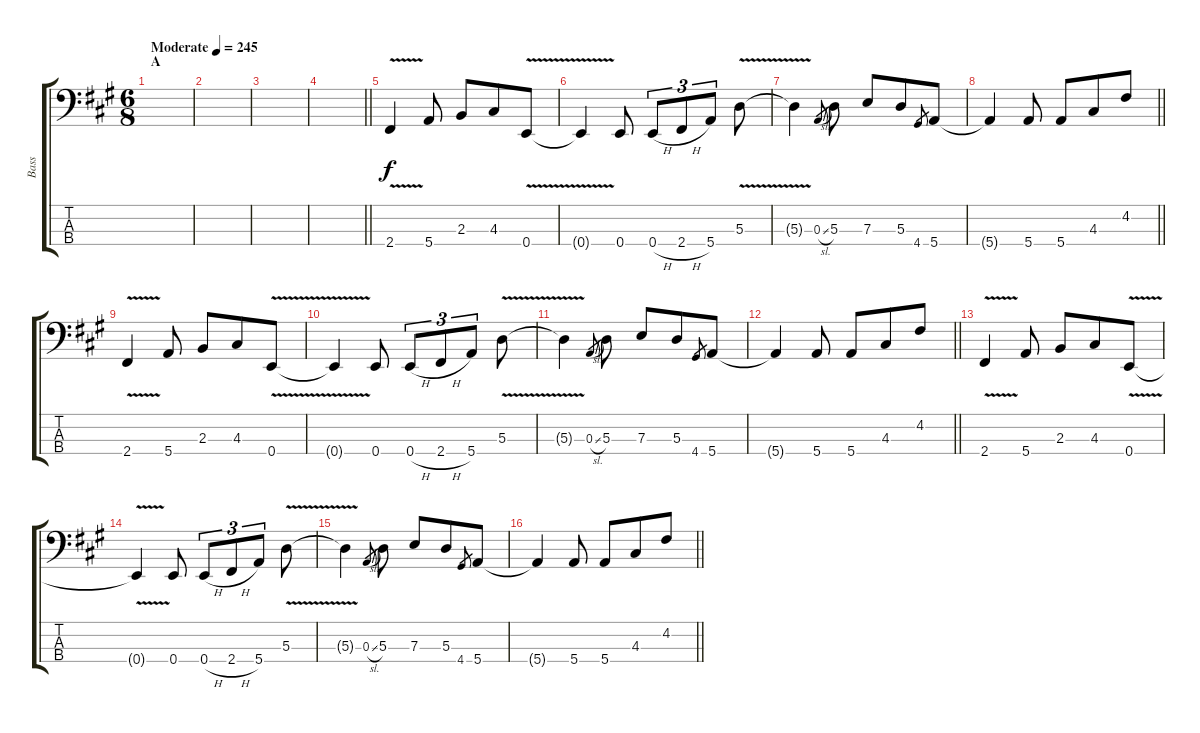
\track ("Bass" "Bass") {instrument synthbass1}
\staff {score tabs}
\tuning (G2 D2 A1 E1) {hide}
\ts (6 8)
\section ("" "A")
\tempo (245 "Moderate")
\clef f4
\ks a
|
|
|
\barLineRight lightlight
|
\section ("" "")
2.4{v}.4 5.4.8 2.3.8 4.3.8 0.4{v}.8 |
0.4{t}.4 0.4.8 0.4{h}.8{tu (3 2)} 2.4{h}.8{tu (3 2)} 5.4.8{tu (3 2)} 5.3{v}.8 |
5.3{t}.4 0.3{sl}.8{gr} 5.3.8 7.3.8 5.3.8 4.4.8{gr} 5.4.8 |
\barLineRight lightlight
5.4{t}.4 5.4.8 5.4.8 4.3.8 4.2.8 |
\section ("" "")
2.4{v}.4 5.4.8 2.3.8 4.3.8 0.4{v}.8 |
0.4{t}.4 0.4.8 0.4{h}.8{tu (3 2)} 2.4{h}.8{tu (3 2)} 5.4.8{tu (3 2)} 5.3{v}.8 |
5.3{t}.4 0.3{sl}.8{gr} 5.3.8 7.3.8 5.3.8 4.4.8{gr} 5.4.8 |
\barLineRight lightlight
5.4{t}.4 5.4.8 5.4.8 4.3.8 4.2.8 |
\section ("" "")
2.4{v}.4 5.4.8 2.3.8 4.3.8 0.4{v}.8 |
0.4{t}.4 0.4.8 0.4{h}.8{tu (3 2)} 2.4{h}.8{tu (3 2)} 5.4.8{tu (3 2)} 5.3{v}.8 |
5.3{t}.4 0.3{sl}.8{gr} 5.3.8 7.3.8 5.3.8 4.4.8{gr} 5.4.8 |
\barLineRight lightlight
5.4{t}.4 5.4.8 5.4.8 4.3.8 4.2.8
